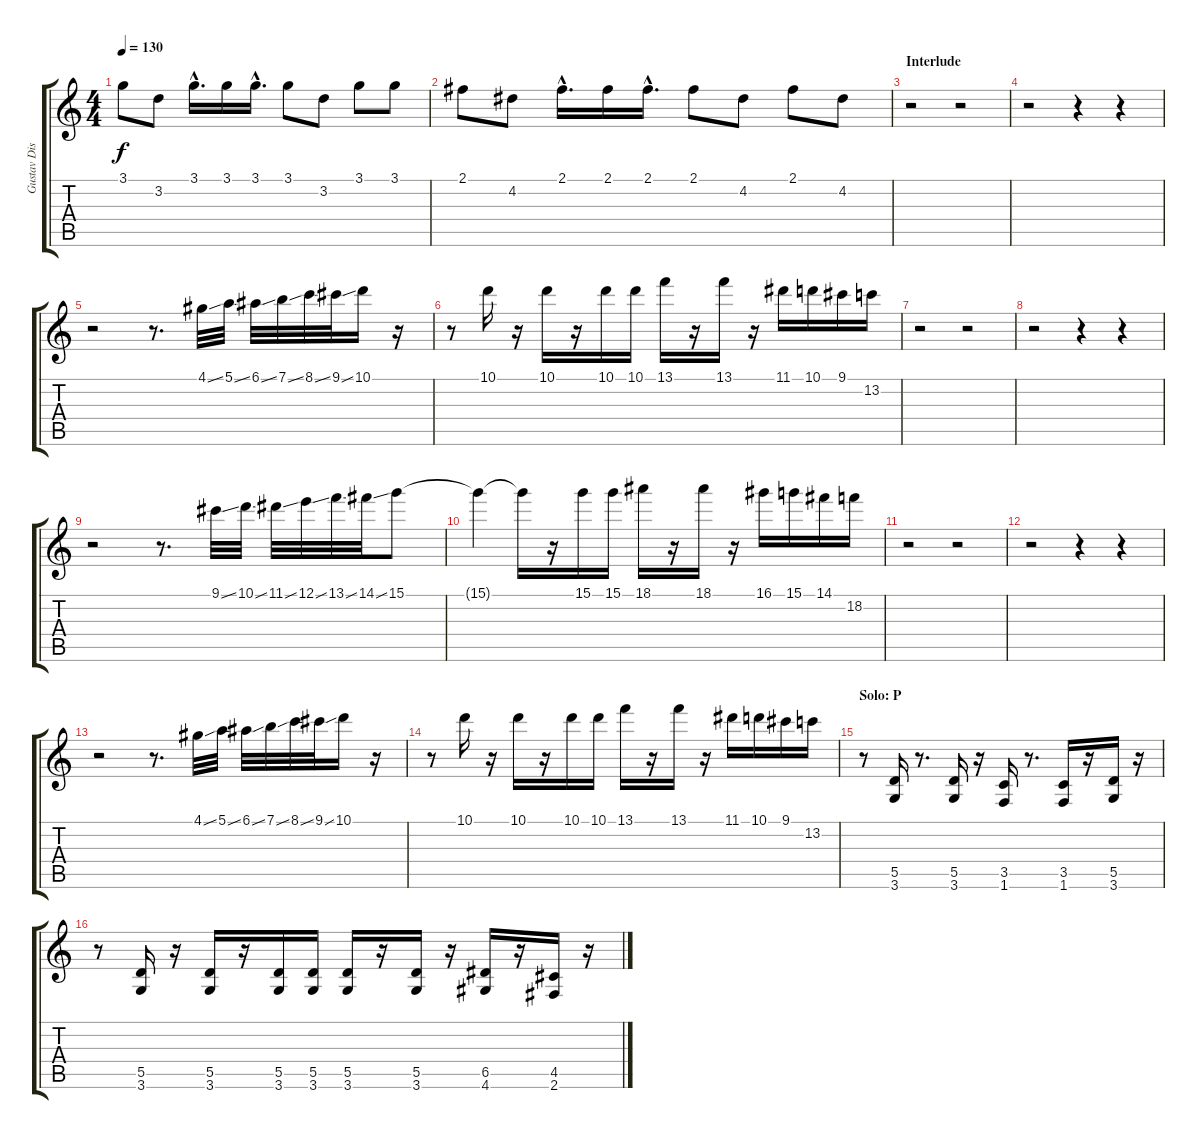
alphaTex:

\track ("Gustav Distorsion" "Gustav Dis") {instrument overdrivenguitar}
\staff {score tabs}
\tuning (E4 B3 G3 D3 A2 E2) {hide}
\ts (4 4)
\tempo 130
\clef g2
\ks c
3.1.8{dy f} 3.2.8 3.1{hac}.16{d} 3.1.16 3.1{hac}.16{d} 3.1.8 3.2.8 3.1.8 3.1.8 |
2.1.8 4.2.8 2.1{hac}.16{d} 2.1.16 2.1{hac}.16{d} 2.1.8 4.2.8 2.1.8 4.2.8 |
\section ("" "Interlude")
r.2 r.2 |
r.2 r.4 r.4 |
r.2 r.8{d} 4.1{ss}.32 5.1{ss}.32 6.1{ss}.32 7.1{ss}.32 8.1{ss}.32 9.1{ss}.32 10.1.16 r.16 |
r.8 10.1.16 r.16 10.1.16 r.16 10.1.16 10.1.16 13.1.16 r.16 13.1.16 r.16 11.1.16 10.1.16 9.1.16 13.2.16 |
r.2 r.2 |
r.2 r.4 r.4 |
r.2 r.8{d} 9.1{ss}.32 10.1{ss}.32 11.1{ss}.32 12.1{ss}.32 13.1{ss}.32 14.1{ss}.32 15.1.8 |
15.1{t}.4 15.1{t}.16 r.16 15.1.16 15.1.16 18.1.16 r.16 18.1.16 r.16 16.1.16 15.1.16 14.1.16 18.2.16 |
r.2 r.2 |
r.2 r.4 r.4 |
r.2 r.8{d} 4.1{ss}.32 5.1{ss}.32 6.1{ss}.32 7.1{ss}.32 8.1{ss}.32 9.1{ss}.32 10.1.16 r.16 |
r.8 10.1.16 r.16 10.1.16 r.16 10.1.16 10.1.16 13.1.16 r.16 13.1.16 r.16 11.1.16 10.1.16 9.1.16 13.2.16 |
\section ("" "Solo: P")
r.8 (5.5 3.6).16 r.8{d} (5.5 3.6).16 r.16 (3.5 1.6).16 r.8{d} (3.5 1.6).16 r.16 (5.5 3.6).16 r.16 |
r.8 (5.5 3.6).16 r.16 (5.5 3.6).16 r.16 (5.5 3.6).16 (5.5 3.6).16 (5.5 3.6).16 r.16 (5.5 3.6).16 r.16 (6.5 4.6).16 r.16 (4.5 2.6).16 r.16
